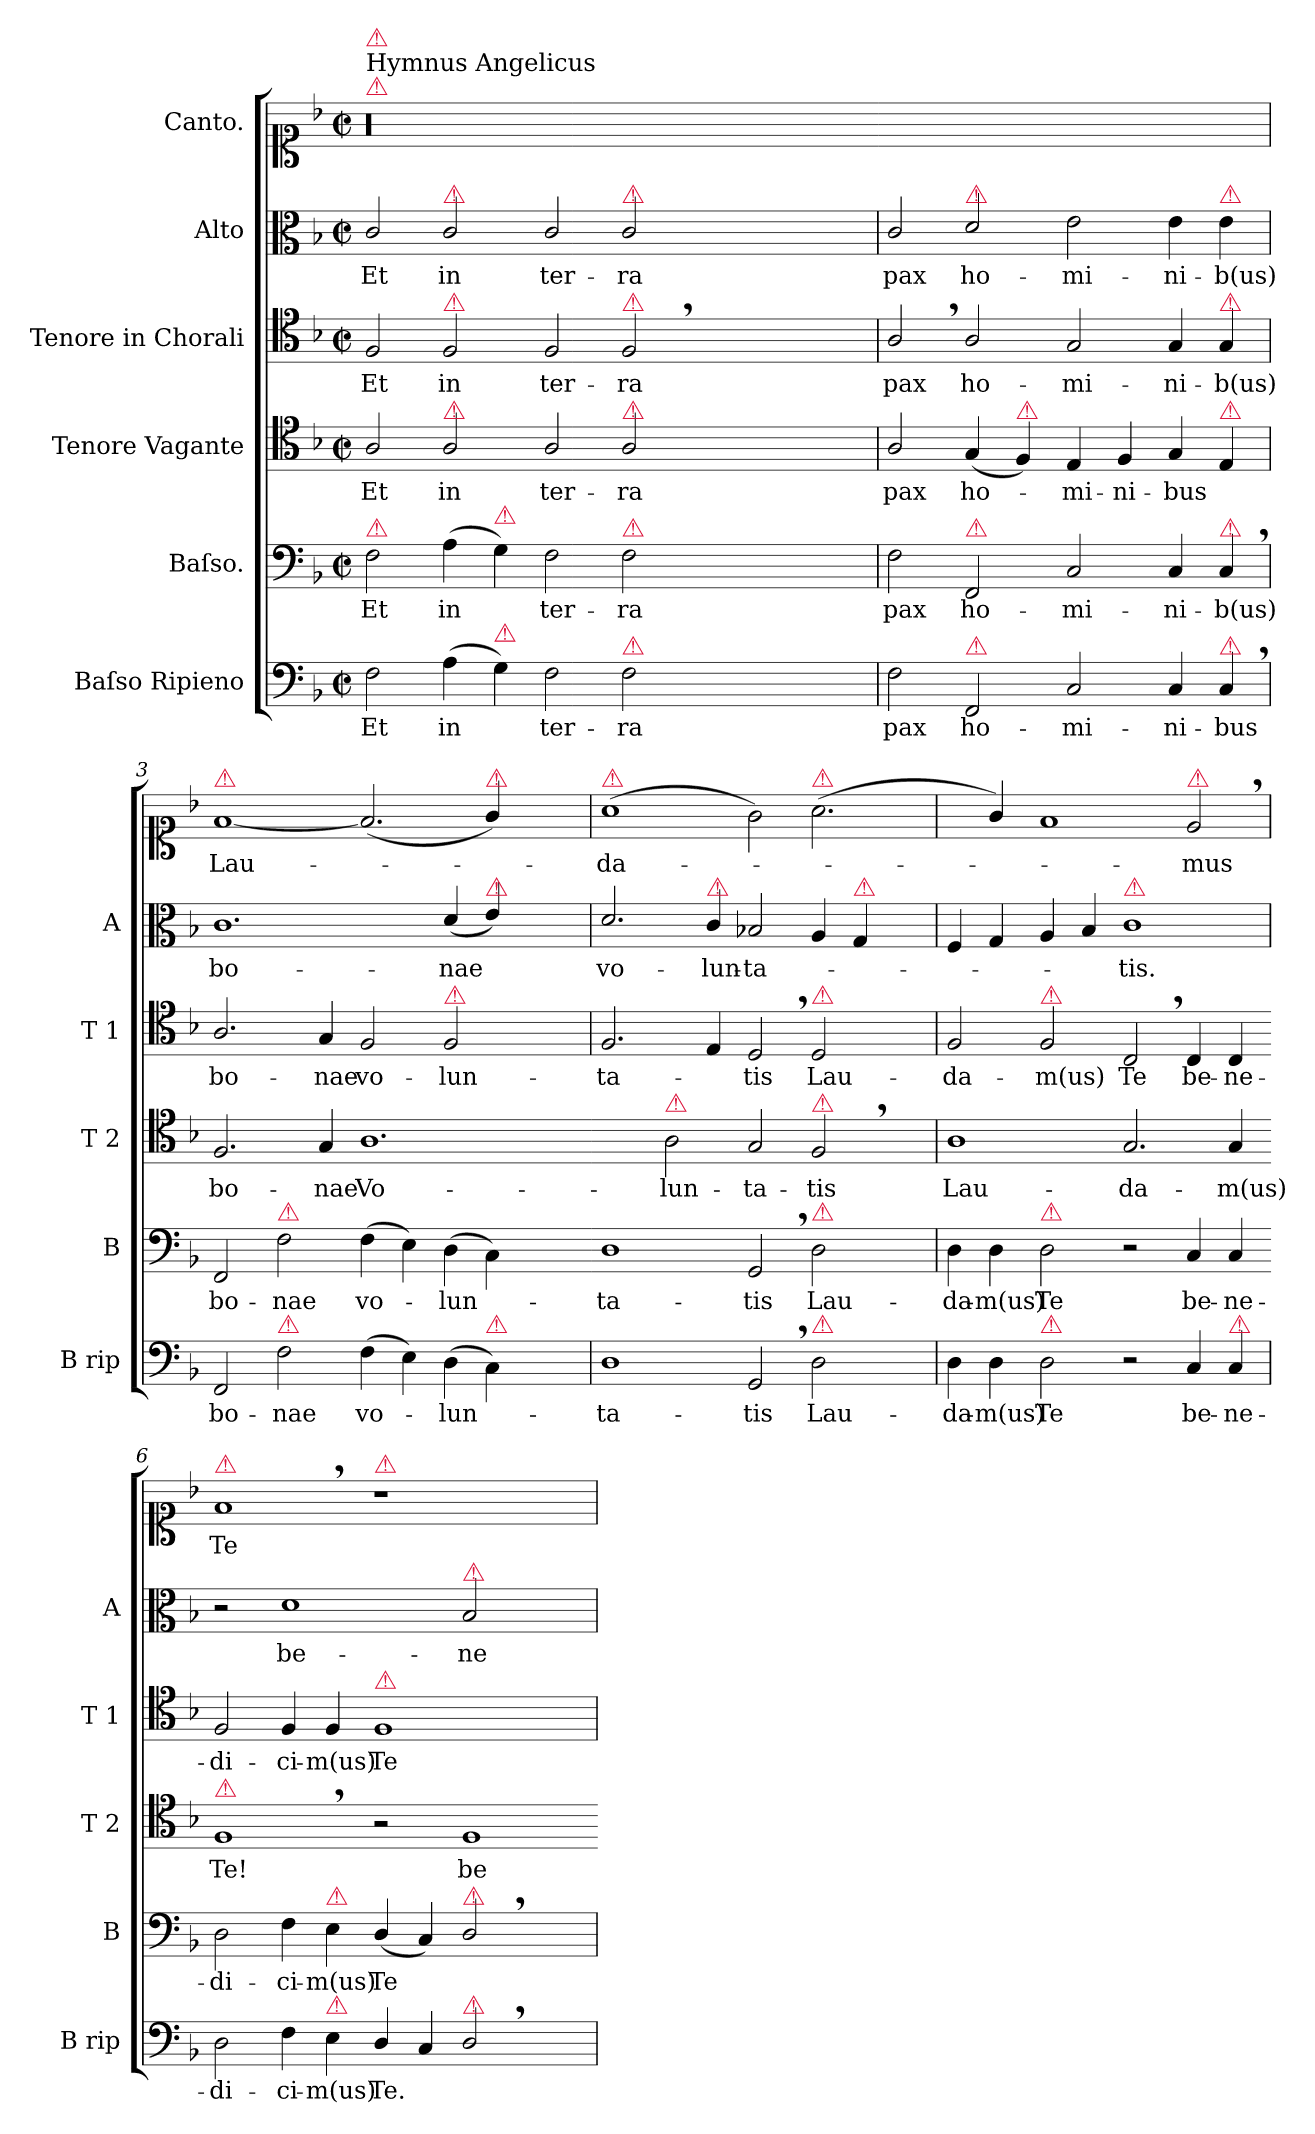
**kern	**text	**kern	**text	**kern	**text	**kern	**text	**kern	**text	**kern	**text
*part6	*part6	*part5	*part5	*part4	*part4	*part3	*part3	*part2	*part2	*part1	*part1
*staff6	*staff6	*staff5	*staff5	*staff4	*staff4	*staff3	*staff3	*staff2	*staff2	*staff1	*staff1
*I"Baſso Ripieno	*	*I"Baſso.	*	*I"Tenore Vagante	*	*I"Tenore in Chorali	*	*I"Alto	*	*I"Canto.	*
*I'B rip	*	*I'B	*	*I'T 2	*	*I'T 1	*	*I'A	*	*	*
*clefF4	*	*clefF4	*	*clefC4	*	*clefC4	*	*clefC3	*	*clefC1	*
*k[b-]	*	*k[b-]	*	*k[b-]	*	*k[b-]	*	*k[b-]	*	*k[b-]	*
*M2/1	*	*M2/1	*	*M2/1	*	*M2/1	*	*M2/1	*	*M2/1	*
*met(c|)	*	*met(c|)	*	*met(c|)	*	*met(c|)	*	*met(c|)	*	*met(c|)	*
=1	=1	=1	=1	=1	=1	=1	=1	=1	=1	=1	=1
!	!	!	!	!	!	!	!	!	!	!LO:TX:a:color=crimson:t=⚠	!
!	!	!	!	!	!	!	!	!	!	!LO:TX:a:t=Hymnus Angelicus	!
!	!	!	!	!	!	!	!	!	!	!LO:TX:a:color=crimson:t=⚠	!
!	!	!LO:TX:a:color=crimson:t=⚠	!	!	!	!	!	!	!	!	!
2F\	Et	2F\	Et	2A/	Et	2F/	Et	2c/	Et	00r	.
!	!	!	!	!	!	!	!	!LO:TX:a:color=crimson:t=⚠	!	!	!
!	!	!	!	!	!	!LO:TX:a:color=crimson:t=⚠	!	!	!	!	!
!	!	!	!	!LO:TX:a:color=crimson:t=⚠	!	!	!	!	!	!	!
(4A\	in	(4A\	in	2A/	in	2F/	in	2c/	in	.	.
!	!	!LO:TX:a:color=crimson:t=⚠	!	!	!	!	!	!	!	!	!
!LO:TX:a:color=crimson:t=⚠	!	!	!	!	!	!	!	!	!	!	!
4G\)	.	4G\)	.	.	.	.	.	.	.	.	.
2F\	ter-	2F\	ter-	2A/	ter-	2F/	ter-	2c/	ter-	.	.
!	!	!	!	!	!	!	!	!LO:TX:a:color=crimson:t=⚠	!	!	!
!	!	!	!	!	!	!LO:TX:a:color=crimson:t=⚠	!	!	!	!	!
!	!	!	!	!LO:TX:a:color=crimson:t=⚠	!	!	!	!	!	!	!
!	!	!LO:TX:a:color=crimson:t=⚠	!	!	!	!	!	!	!	!	!
!LO:TX:a:color=crimson:t=⚠	!	!	!	!	!	!	!	!	!	!	!
2F\	-ra	2F\	-ra	2A/	-ra	2F,/	-ra	2c/	-ra	.	.
0ryy	.	0ryy	.	0ryy	.	0ryy	.	0ryy	.	.	.
=2	=2-	=2	=2-	=2	=2-	=2	=2-	=2	=2-	=2-	=2-
2F\	pax	2F\	pax	2A/	pax	2A,/	pax	2c/	pax	0ryy	.
!	!	!	!	!	!	!	!	!LO:TX:a:color=crimson:t=⚠	!	!	!
!	!	!LO:TX:a:color=crimson:t=⚠	!	!	!	!	!	!	!	!	!
!LO:TX:a:color=crimson:t=⚠	!	!	!	!	!	!	!	!	!	!	!
2FF/	ho-	2FF/	ho-	(4G/	ho-	2A/	ho-	2d/	ho-	.	.
!	!	!	!	!LO:TX:a:color=crimson:t=⚠	!	!	!	!	!	!	!
.	.	.	.	4F/)	.	.	.	.	.	.	.
2C/	-mi-	2C/	-mi-	4E/	-mi-	2G/	-mi-	2e\	-mi-	.	.
.	.	.	.	4F/	-ni-	.	.	.	.	.	.
4C/	-ni-	4C/	-ni-	4G/	-bus	4G/	-ni-	4e\	-ni-	.	.
!	!	!	!	!	!	!	!	!LO:TX:a:color=crimson:t=⚠	!	!	!
!	!	!	!	!	!	!LO:TX:a:color=crimson:t=⚠	!	!	!	!	!
!	!	!	!	!LO:TX:a:color=crimson:t=⚠	!	!	!	!	!	!	!
!	!	!LO:TX:a:color=crimson:t=⚠	!	!	!	!	!	!	!	!	!
!LO:TX:a:color=crimson:t=⚠	!	!	!	!	!	!	!	!	!	!	!
4C,/	-bus	4C,/	-b(us)	4E/	.	4G/	-b(us)	4e\	-b(us)	.	.
=3	=3	=3	=3	=3	=3	=3	=3	=3	=3	=3	=3
!	!	!	!	!	!	!	!	!	!	!LO:TX:a:color=crimson:t=⚠	!
2FF/	bo-	2FF/	bo-	2.F/	bo-	2.A/	bo-	1.c	bo-	[1f	Lau-
!	!	!LO:TX:a:color=crimson:t=⚠	!	!	!	!	!	!	!	!	!
!LO:TX:a:color=crimson:t=⚠	!	!	!	!	!	!	!	!	!	!	!
2F\	-nae	2F\	-nae	.	.	.	.	.	.	.	.
.	.	.	.	4G/	-nae	4G/	-nae	.	.	.	.
(4F\	vo-	(4F\	vo-	1.A	Vo-	2F/	vo-	.	.	(2.f]	.
4E\)	.	4E\)	.	.	.	.	.	.	.	.	.
!	!	!	!	!	!	!LO:TX:a:color=crimson:t=⚠	!	!	!	!	!
(4D\	-lun-	(4D\	-lun-	.	.	2F/	-lun-	(4d/	-nae	.	.
!	!	!	!	!	!	!	!	!	!	!LO:TX:a:color=crimson:t=⚠	!
!	!	!	!	!	!	!	!	!LO:TX:a:color=crimson:t=⚠	!	!	!
!LO:TX:a:color=crimson:t=⚠	!	!	!	!	!	!	!	!	!	!	!
4C\)	.	4C\)	.	.	.	.	.	4e/)	.	4g/)	.
2ryy	.	2ryy	.	.	.	2ryy	.	2ryy	.	2ryy	.
=4	=4	=4-	=4	=4-	=4	=4	=4	=4	=4	=4	=4
!	!	!	!	!	!	!	!	!	!	!LO:TX:a:color=crimson:t=⚠	!
1D	-ta-	1D	-ta-	2ryy	.	2.F/	-ta-	2.d/	vo-	(1a	-da-
!	!	!	!	!LO:TX:a:color=crimson:t=⚠	!	!	!	!	!	!	!
.	.	.	.	2A\	-lun-	.	.	.	.	.	.
!	!	!	!	!	!	!	!	!LO:TX:a:color=crimson:t=⚠	!	!	!
.	.	.	.	.	.	4E/	.	4c/	-lun-	.	.
2GG,/	-tis	2GG,/	-tis	2G/	-ta-	2D,/	-tis	2B-X/	-ta-	2g\)	.
!	!	!	!	!	!	!	!	!	!	!LO:TX:a:color=crimson:t=⚠	!
!	!	!	!	!	!	!LO:TX:a:color=crimson:t=⚠	!	!	!	!	!
!	!	!	!	!LO:TX:a:color=crimson:t=⚠	!	!	!	!	!	!	!
!	!	!LO:TX:a:color=crimson:t=⚠	!	!	!	!	!	!	!	!	!
!LO:TX:a:color=crimson:t=⚠	!	!	!	!	!	!	!	!	!	!	!
2D\	Lau-	2D\	Lau-	2F,/	-tis	2D/	Lau-	4A/	.	(<2.a\	.
!	!	!	!	!	!	!	!	!LO:TX:a:color=crimson:t=⚠	!	!	!
.	.	.	.	.	.	.	.	4G/	.	.	.
4ryy	.	4ryy	.	4ryy	.	4ryy	.	4ryy	.	.	.
=5	=5	=5	=5	=5	=5	=5	=5	=5	=5	=5	=5
4D\	-da-	4D\	-da-	1A	Lau-	2F/	-da-	4F/	.	4ryy	.
4D\	-m(us)	4D\	-m(us)	.	.	.	.	4G/	.	4g/)	.
!	!	!	!	!	!	!LO:TX:a:color=crimson:t=⚠	!	!	!	!	!
!	!	!LO:TX:a:color=crimson:t=⚠	!	!	!	!	!	!	!	!	!
!LO:TX:a:color=crimson:t=⚠	!	!	!	!	!	!	!	!	!	!	!
2D\	Te	2D\	Te	.	.	2F/	-m(us)	4A/	.	1f	.
.	.	.	.	.	.	.	.	4B-/	.	.	.
!	!	!	!	!	!	!	!	!LO:TX:a:color=crimson:t=⚠	!	!	!
2r	.	2r	.	2.G/	-da-	2C,/	Te	1c	-tis.	.	.
!	!	!	!	!	!	!	!	!	!	!LO:TX:a:color=crimson:t=⚠	!
4C/	be-	4C/	be-	.	.	4C/	be-	.	.	2e,/	-mus
!LO:TX:a:color=crimson:t=⚠	!	!	!	!	!	!	!	!	!	!	!
4C/	-ne-	4C/	-ne-	4G/	-m(us)	4C/	-ne-	.	.	.	.
=6	=6	=6-	=6	=6-	=6	=6-	=6	=6	=6	=6	=6
!	!	!	!	!	!	!	!	!	!	!LO:TX:a:color=crimson:t=⚠	!
!	!	!	!	!LO:TX:a:color=crimson:t=⚠	!	!	!	!	!	!	!
2D\	-di-	2D\	-di-	1F,	Te!	2F/	-di-	2r	.	1f,	Te
4F\	-ci-	4F\	-ci-	.	.	4F/	-ci-	1d	be-	.	.
!	!	!LO:TX:a:color=crimson:t=⚠	!	!	!	!	!	!	!	!	!
!LO:TX:a:color=crimson:t=⚠	!	!	!	!	!	!	!	!	!	!	!
4E\	-m(us)	4E\	-m(us)	.	.	4F/	-m(us)	.	.	.	.
!	!	!	!	!	!	!	!	!	!	!LO:TX:a:color=crimson:t=⚠	!
!	!	!	!	!	!	!LO:TX:a:color=crimson:t=⚠	!	!	!	!	!
4D/	Te.	(4D/	Te	2r	.	1F	Te	.	.	1r	.
4C/	.	4C/)	.	.	.	.	.	.	.	.	.
!	!	!	!	!	!	!	!	!LO:TX:a:color=crimson:t=⚠	!	!	!
!	!	!LO:TX:a:color=crimson:t=⚠	!	!	!	!	!	!	!	!	!
!LO:TX:a:color=crimson:t=⚠	!	!	!	!	!	!	!	!	!	!	!
2D,/	.	2D,/	.	1F/	be-	.	.	2B-/	-ne-	.	.
2ryy	.	2ryy	.	.	.	2ryy	.	2ryy	.	2ryy	.
=	=	=	=	=-	=	=	=	=	=	=	=
*-	*-	*-	*-	*-	*-	*-	*-	*-	*-	*-	*-
